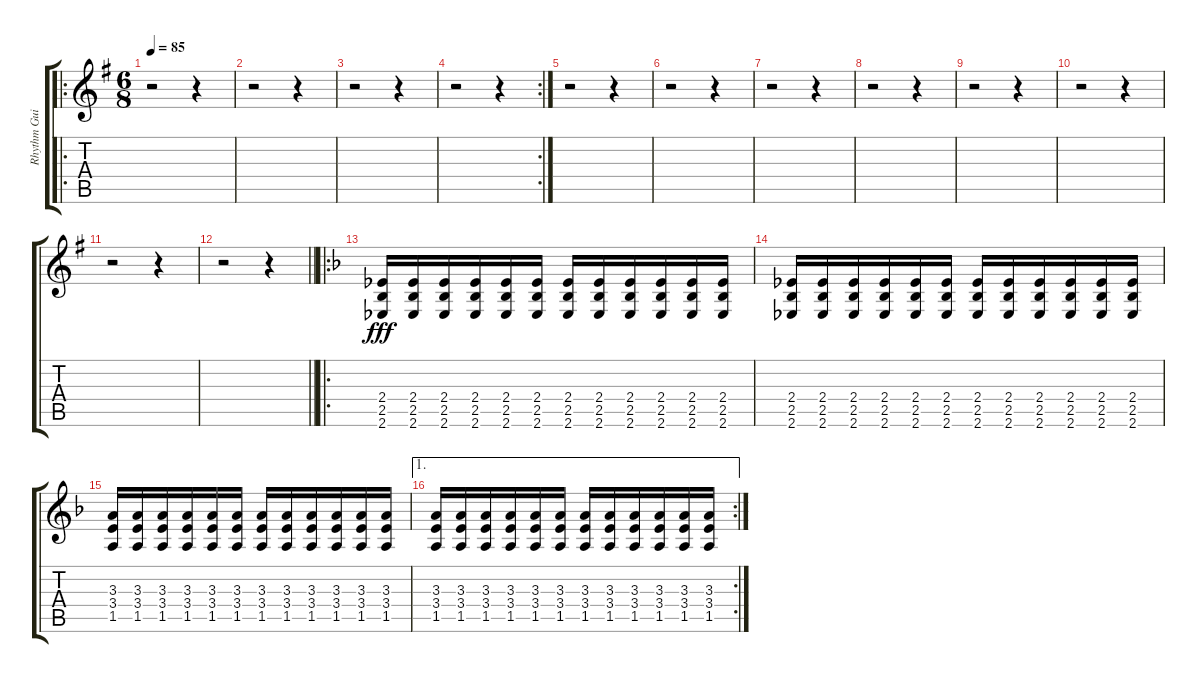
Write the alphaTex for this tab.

\track ("Rhythm Guitar 1" "Rhythm Gui") {instrument distortionguitar}
\staff {score tabs}
\tuning (Eb4 Bb3 Gb3 Db3 Ab2 Db2) {hide}
\ro
\ts (6 8)
\tempo 85
\clef g2
\ks g
r.2{dy f} r.4 |
r.2 r.4 |
r.2 r.4 |
\rc 2
r.2 r.4 |
r.2 r.4 |
r.2 r.4 |
r.2 r.4 |
r.2 r.4 |
r.2 r.4 |
r.2 r.4 |
r.2 r.4 |
\barLineRight lightlight
r.2 r.4 |
\ro
\ks f
(2.4 2.5 2.6).16{dy fff} (2.4 2.5 2.6).16 (2.4 2.5 2.6).16 (2.4 2.5 2.6).16 (2.4 2.5 2.6).16 (2.4 2.5 2.6).16 (2.4 2.5 2.6).16 (2.4 2.5 2.6).16 (2.4 2.5 2.6).16 (2.4 2.5 2.6).16 (2.4 2.5 2.6).16 (2.4 2.5 2.6).16 |
(2.4 2.5 2.6).16 (2.4 2.5 2.6).16 (2.4 2.5 2.6).16 (2.4 2.5 2.6).16 (2.4 2.5 2.6).16 (2.4 2.5 2.6).16 (2.4 2.5 2.6).16 (2.4 2.5 2.6).16 (2.4 2.5 2.6).16 (2.4 2.5 2.6).16 (2.4 2.5 2.6).16 (2.4 2.5 2.6).16 |
(3.3 3.4 1.5).16 (3.3 3.4 1.5).16 (3.3 3.4 1.5).16 (3.3 3.4 1.5).16 (3.3 3.4 1.5).16 (3.3 3.4 1.5).16 (3.3 3.4 1.5).16 (3.3 3.4 1.5).16 (3.3 3.4 1.5).16 (3.3 3.4 1.5).16 (3.3 3.4 1.5).16 (3.3 3.4 1.5).16 |
\ae 1
\rc 2
(3.3 3.4 1.5).16 (3.3 3.4 1.5).16 (3.3 3.4 1.5).16 (3.3 3.4 1.5).16 (3.3 3.4 1.5).16 (3.3 3.4 1.5).16 (3.3 3.4 1.5).16 (3.3 3.4 1.5).16 (3.3 3.4 1.5).16 (3.3 3.4 1.5).16 (3.3 3.4 1.5).16 (3.3 3.4 1.5).16
